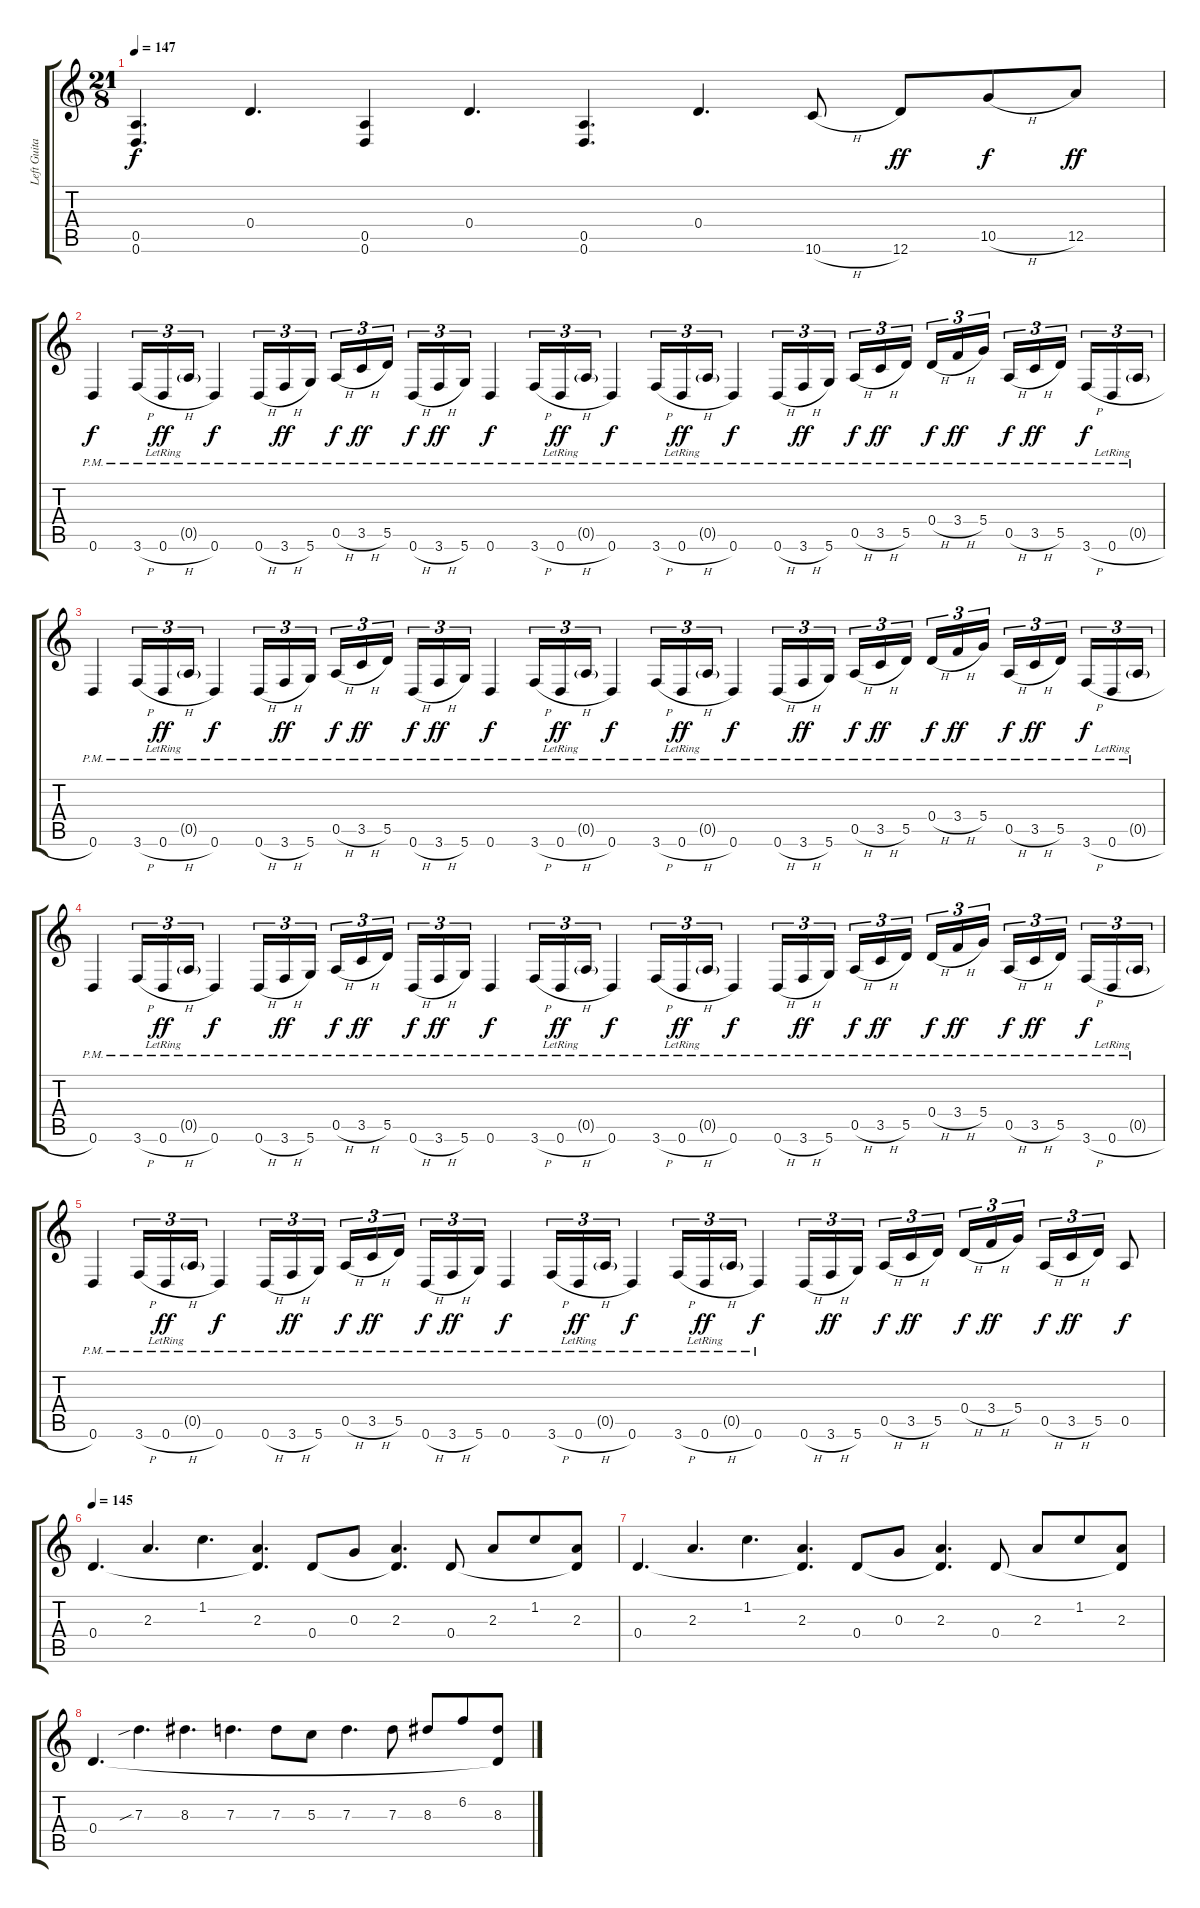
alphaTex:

\track ("Left Guitar" "Left Guita") {instrument distortionguitar}
\staff {score tabs}
\tuning (E4 B3 G3 D3 A2 D2) {hide}
\ts (21 8)
\tempo 147
\clef g2
\ks c
(0.5 0.6).4{d dy f} 0.4.4{d} (0.5 0.6).4 0.4.4{d} (0.5 0.6).4{d} 0.4.4{d} 10.6{h}.8 12.6.8{dy ff} 10.5{h}.8{dy f} 12.5.8{dy ff} |
0.6{pm}.4{dy f} 3.6{h pm}.16{tu (3 2)} 0.6{h pm lr}.16{tu (3 2) dy ff} 0.5{g pm}.16{tu (3 2)} 0.6{pm}.4{dy f} 0.6{h pm}.16{tu (3 2)} 3.6{h pm}.16{tu (3 2) dy ff} 5.6{pm}.16{tu (3 2)} 0.5{h pm}.16{tu (3 2) dy f} 3.5{h pm}.16{tu (3 2) dy ff} 5.5{pm}.16{tu (3 2) beam splitsecondary} 0.6{h pm}.16{tu (3 2) dy f} 3.6{h pm}.16{tu (3 2) dy ff} 5.6{pm}.16{tu (3 2)} 0.6{pm}.4{dy f} 3.6{h pm}.16{tu (3 2)} 0.6{h pm lr}.16{tu (3 2) dy ff} 0.5{g pm}.16{tu (3 2)} 0.6{pm}.4{dy f} 3.6{h pm}.16{tu (3 2)} 0.6{h pm lr}.16{tu (3 2) dy ff} 0.5{g pm}.16{tu (3 2)} 0.6{pm}.4{dy f} 0.6{h pm}.16{tu (3 2)} 3.6{h pm}.16{tu (3 2) dy ff} 5.6{pm}.16{tu (3 2) beam splitsecondary} 0.5{h pm}.16{tu (3 2) dy f} 3.5{h pm}.16{tu (3 2) dy ff} 5.5{pm}.16{tu (3 2)} 0.4{h pm}.16{tu (3 2) dy f} 3.4{h pm}.16{tu (3 2) dy ff} 5.4{pm}.16{tu (3 2) beam splitsecondary} 0.5{h pm}.16{tu (3 2) dy f} 3.5{h pm}.16{tu (3 2) dy ff} 5.5{pm}.16{tu (3 2) beam splitsecondary} 3.6{h pm}.16{tu (3 2) dy f} 0.6{h pm lr}.16{tu (3 2)} 0.5{g pm}.16{tu (3 2)} |
0.6{pm}.4 3.6{h pm}.16{tu (3 2)} 0.6{h pm lr}.16{tu (3 2) dy ff} 0.5{g pm}.16{tu (3 2)} 0.6{pm}.4{dy f} 0.6{h pm}.16{tu (3 2)} 3.6{h pm}.16{tu (3 2) dy ff} 5.6{pm}.16{tu (3 2)} 0.5{h pm}.16{tu (3 2) dy f} 3.5{h pm}.16{tu (3 2) dy ff} 5.5{pm}.16{tu (3 2) beam splitsecondary} 0.6{h pm}.16{tu (3 2) dy f} 3.6{h pm}.16{tu (3 2) dy ff} 5.6{pm}.16{tu (3 2)} 0.6{pm}.4{dy f} 3.6{h pm}.16{tu (3 2)} 0.6{h pm lr}.16{tu (3 2) dy ff} 0.5{g pm}.16{tu (3 2)} 0.6{pm}.4{dy f} 3.6{h pm}.16{tu (3 2)} 0.6{h pm lr}.16{tu (3 2) dy ff} 0.5{g pm}.16{tu (3 2)} 0.6{pm}.4{dy f} 0.6{h pm}.16{tu (3 2)} 3.6{h pm}.16{tu (3 2) dy ff} 5.6{pm}.16{tu (3 2) beam splitsecondary} 0.5{h pm}.16{tu (3 2) dy f} 3.5{h pm}.16{tu (3 2) dy ff} 5.5{pm}.16{tu (3 2)} 0.4{h pm}.16{tu (3 2) dy f} 3.4{h pm}.16{tu (3 2) dy ff} 5.4{pm}.16{tu (3 2) beam splitsecondary} 0.5{h pm}.16{tu (3 2) dy f} 3.5{h pm}.16{tu (3 2) dy ff} 5.5{pm}.16{tu (3 2) beam splitsecondary} 3.6{h pm}.16{tu (3 2) dy f} 0.6{h pm lr}.16{tu (3 2)} 0.5{g pm}.16{tu (3 2)} |
0.6{pm}.4 3.6{h pm}.16{tu (3 2)} 0.6{h pm lr}.16{tu (3 2) dy ff} 0.5{g pm}.16{tu (3 2)} 0.6{pm}.4{dy f} 0.6{h pm}.16{tu (3 2)} 3.6{h pm}.16{tu (3 2) dy ff} 5.6{pm}.16{tu (3 2)} 0.5{h pm}.16{tu (3 2) dy f} 3.5{h pm}.16{tu (3 2) dy ff} 5.5{pm}.16{tu (3 2) beam splitsecondary} 0.6{h pm}.16{tu (3 2) dy f} 3.6{h pm}.16{tu (3 2) dy ff} 5.6{pm}.16{tu (3 2)} 0.6{pm}.4{dy f} 3.6{h pm}.16{tu (3 2)} 0.6{h pm lr}.16{tu (3 2) dy ff} 0.5{g pm}.16{tu (3 2)} 0.6{pm}.4{dy f} 3.6{h pm}.16{tu (3 2)} 0.6{h pm lr}.16{tu (3 2) dy ff} 0.5{g pm}.16{tu (3 2)} 0.6{pm}.4{dy f} 0.6{h pm}.16{tu (3 2)} 3.6{h pm}.16{tu (3 2) dy ff} 5.6{pm}.16{tu (3 2) beam splitsecondary} 0.5{h pm}.16{tu (3 2) dy f} 3.5{h pm}.16{tu (3 2) dy ff} 5.5{pm}.16{tu (3 2)} 0.4{h pm}.16{tu (3 2) dy f} 3.4{h pm}.16{tu (3 2) dy ff} 5.4{pm}.16{tu (3 2) beam splitsecondary} 0.5{h pm}.16{tu (3 2) dy f} 3.5{h pm}.16{tu (3 2) dy ff} 5.5{pm}.16{tu (3 2) beam splitsecondary} 3.6{h pm}.16{tu (3 2) dy f} 0.6{h pm lr}.16{tu (3 2)} 0.5{g pm}.16{tu (3 2)} |
0.6{pm}.4 3.6{h pm}.16{tu (3 2)} 0.6{h pm lr}.16{tu (3 2) dy ff} 0.5{g pm}.16{tu (3 2)} 0.6{pm}.4{dy f} 0.6{h pm}.16{tu (3 2)} 3.6{h pm}.16{tu (3 2) dy ff} 5.6{pm}.16{tu (3 2)} 0.5{h pm}.16{tu (3 2) dy f} 3.5{h pm}.16{tu (3 2) dy ff} 5.5{pm}.16{tu (3 2) beam splitsecondary} 0.6{h pm}.16{tu (3 2) dy f} 3.6{h pm}.16{tu (3 2) dy ff} 5.6{pm}.16{tu (3 2)} 0.6{pm}.4{dy f} 3.6{h pm}.16{tu (3 2)} 0.6{h pm lr}.16{tu (3 2) dy ff} 0.5{g pm}.16{tu (3 2)} 0.6{pm}.4{dy f} 3.6{h pm}.16{tu (3 2)} 0.6{h pm lr}.16{tu (3 2) dy ff} 0.5{g pm}.16{tu (3 2)} 0.6{pm}.4{dy f} 0.6{h}.16{tu (3 2)} 3.6{h}.16{tu (3 2) dy ff} 5.6.16{tu (3 2) beam splitsecondary} 0.5{h}.16{tu (3 2) dy f} 3.5{h}.16{tu (3 2) dy ff} 5.5.16{tu (3 2)} 0.4{h}.16{tu (3 2) dy f} 3.4{h}.16{tu (3 2) dy ff} 5.4.16{tu (3 2) beam splitsecondary} 0.5{h}.16{tu (3 2) dy f} 3.5{h}.16{tu (3 2) dy ff} 5.5.16{tu (3 2)} 0.5.8{dy f} |
\tempo 145
0.4.4{d} 2.3.4{d} 1.2.4{d} (2.3 0.4{t}).4{d} 0.4.8 0.3.8 (2.3 0.4{t}).4{d} 0.4.8 2.3.8 1.2.8 (2.3 0.4{t}).8 |
0.4.4{d} 2.3.4{d} 1.2.4{d} (2.3 0.4{t}).4{d} 0.4.8 0.3.8 (2.3 0.4{t}).4{d} 0.4.8 2.3.8 1.2.8 (2.3 0.4{t}).8 |
0.4.4{d} 7.3{sib}.4{d} 8.3.4{d} 7.3.4{d} 7.3.8 5.3.8 7.3.4{d} 7.3.8 8.3.8 6.2.8 (8.3 0.4{t}).8
